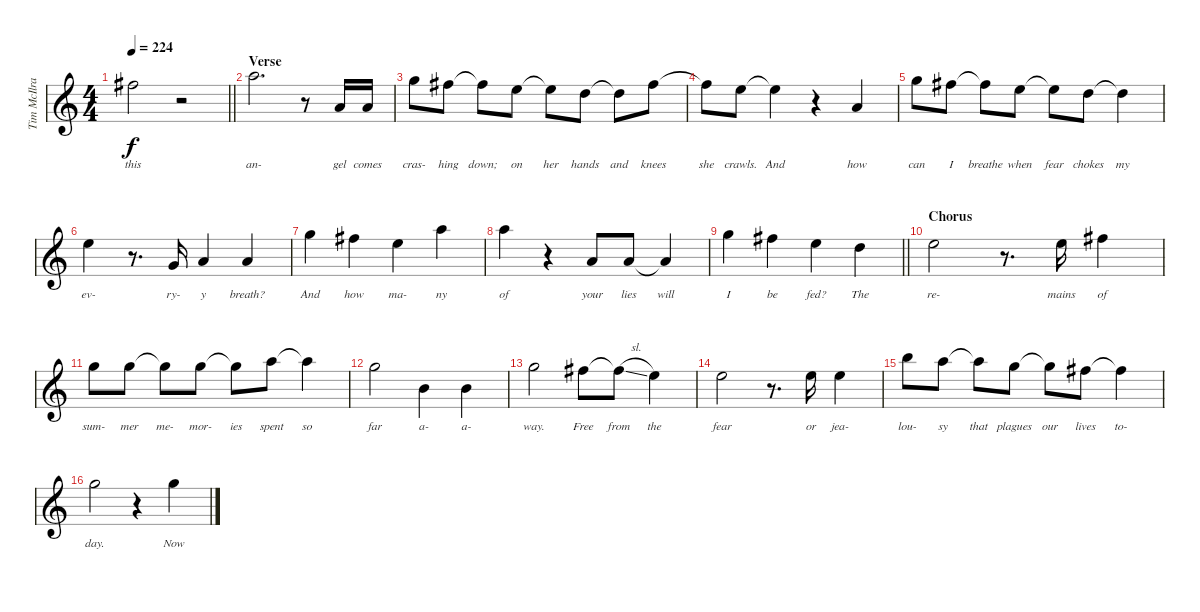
\track ("Tim McIlrath - Vocals" "Tim McIlra") {instrument distortionguitar}
\staff {score}
\tuning (E4 B3 G3 D3 A2 E2) {hide}
\ts (4 4)
\tempo 224
\clef g2
\barLineRight lightlight
\ks c
7.2.2{lyrics (0 "this") lyrics (1 "") lyrics (2 "") lyrics (3 "") lyrics (4 "") dy f} r.2 |
\section ("" "Verse")
10.2.2{d lyrics (0 "an-") lyrics (1 "") lyrics (2 "") lyrics (3 "") lyrics (4 "")} r.8 2.3.16{lyrics (0 "gel") lyrics (1 "") lyrics (2 "") lyrics (3 "") lyrics (4 "")} 2.3.16{lyrics (0 "comes") lyrics (1 "") lyrics (2 "") lyrics (3 "") lyrics (4 "")} |
8.2.8{lyrics (0 "cras-") lyrics (1 "") lyrics (2 "") lyrics (3 "") lyrics (4 "")} 7.2.8{lyrics (0 "hing") lyrics (1 "") lyrics (2 "") lyrics (3 "") lyrics (4 "")} 7.2{t}.8{lyrics (0 "down;") lyrics (1 "") lyrics (2 "") lyrics (3 "") lyrics (4 "")} 5.2.8{lyrics (0 "on") lyrics (1 "") lyrics (2 "") lyrics (3 "") lyrics (4 "")} 5.2{t}.8{lyrics (0 "her") lyrics (1 "") lyrics (2 "") lyrics (3 "") lyrics (4 "")} 3.2.8{lyrics (0 "hands") lyrics (1 "") lyrics (2 "") lyrics (3 "") lyrics (4 "")} 3.2{t}.8{lyrics (0 "and") lyrics (1 "") lyrics (2 "") lyrics (3 "") lyrics (4 "")} 7.2.8{lyrics (0 "knees") lyrics (1 "") lyrics (2 "") lyrics (3 "") lyrics (4 "")} |
7.2{t}.8{lyrics (0 "she") lyrics (1 "") lyrics (2 "") lyrics (3 "") lyrics (4 "")} 5.2.8{lyrics (0 "crawls.") lyrics (1 "") lyrics (2 "") lyrics (3 "") lyrics (4 "")} 5.2{t}.4{lyrics (0 "And") lyrics (1 "") lyrics (2 "") lyrics (3 "") lyrics (4 "")} r.4 2.3.4{lyrics (0 "how") lyrics (1 "") lyrics (2 "") lyrics (3 "") lyrics (4 "")} |
8.2.8{lyrics (0 "can") lyrics (1 "") lyrics (2 "") lyrics (3 "") lyrics (4 "")} 7.2.8{lyrics (0 "I") lyrics (1 "") lyrics (2 "") lyrics (3 "") lyrics (4 "")} 7.2{t}.8{lyrics (0 "breathe") lyrics (1 "") lyrics (2 "") lyrics (3 "") lyrics (4 "")} 5.2.8{lyrics (0 "when") lyrics (1 "") lyrics (2 "") lyrics (3 "") lyrics (4 "")} 5.2{t}.8{lyrics (0 "fear") lyrics (1 "") lyrics (2 "") lyrics (3 "") lyrics (4 "")} 3.2.8{lyrics (0 "chokes") lyrics (1 "") lyrics (2 "") lyrics (3 "") lyrics (4 "")} 3.2{t}.4{lyrics (0 "my") lyrics (1 "") lyrics (2 "") lyrics (3 "") lyrics (4 "")} |
5.2.4{lyrics (0 "ev-") lyrics (1 "") lyrics (2 "") lyrics (3 "") lyrics (4 "")} r.8{d} 0.3.16{lyrics (0 "ry-") lyrics (1 "") lyrics (2 "") lyrics (3 "") lyrics (4 "")} 2.3.4{lyrics (0 "y") lyrics (1 "") lyrics (2 "") lyrics (3 "") lyrics (4 "")} 2.3.4{lyrics (0 "breath?") lyrics (1 "") lyrics (2 "") lyrics (3 "") lyrics (4 "")} |
8.2.4{lyrics (0 "And") lyrics (1 "") lyrics (2 "") lyrics (3 "") lyrics (4 "")} 7.2.4{lyrics (0 "how") lyrics (1 "") lyrics (2 "") lyrics (3 "") lyrics (4 "")} 5.2.4{lyrics (0 "ma-") lyrics (1 "") lyrics (2 "") lyrics (3 "") lyrics (4 "")} 10.2.4{lyrics (0 "ny") lyrics (1 "") lyrics (2 "") lyrics (3 "") lyrics (4 "")} |
10.2.4{lyrics (0 "of") lyrics (1 "") lyrics (2 "") lyrics (3 "") lyrics (4 "")} r.4 2.3.8{lyrics (0 "your") lyrics (1 "") lyrics (2 "") lyrics (3 "") lyrics (4 "")} 2.3.8{lyrics (0 "lies") lyrics (1 "") lyrics (2 "") lyrics (3 "") lyrics (4 "")} 2.3{t}.4{lyrics (0 "will") lyrics (1 "") lyrics (2 "") lyrics (3 "") lyrics (4 "")} |
\barLineRight lightlight
8.2.4{lyrics (0 "I") lyrics (1 "") lyrics (2 "") lyrics (3 "") lyrics (4 "")} 7.2.4{lyrics (0 "be") lyrics (1 "") lyrics (2 "") lyrics (3 "") lyrics (4 "")} 5.2.4{lyrics (0 "fed?") lyrics (1 "") lyrics (2 "") lyrics (3 "") lyrics (4 "")} 3.2.4{lyrics (0 "The") lyrics (1 "") lyrics (2 "") lyrics (3 "") lyrics (4 "")} |
\section ("" "Chorus")
5.2.2{lyrics (0 "re-") lyrics (1 "") lyrics (2 "") lyrics (3 "") lyrics (4 "")} r.8{d} 5.2.16{lyrics (0 "mains") lyrics (1 "") lyrics (2 "") lyrics (3 "") lyrics (4 "")} 7.2.4{lyrics (0 "of") lyrics (1 "") lyrics (2 "") lyrics (3 "") lyrics (4 "")} |
8.2.8{lyrics (0 "sum-") lyrics (1 "") lyrics (2 "") lyrics (3 "") lyrics (4 "")} 8.2.8{lyrics (0 "mer") lyrics (1 "") lyrics (2 "") lyrics (3 "") lyrics (4 "")} 8.2{t}.8{lyrics (0 "me-") lyrics (1 "") lyrics (2 "") lyrics (3 "") lyrics (4 "")} 8.2.8{lyrics (0 "mor-") lyrics (1 "") lyrics (2 "") lyrics (3 "") lyrics (4 "")} 8.2{t}.8{lyrics (0 "ies") lyrics (1 "") lyrics (2 "") lyrics (3 "") lyrics (4 "")} 10.2.8{lyrics (0 "spent") lyrics (1 "") lyrics (2 "") lyrics (3 "") lyrics (4 "")} 10.2{t}.4{lyrics (0 "so") lyrics (1 "") lyrics (2 "") lyrics (3 "") lyrics (4 "")} |
8.2.2{lyrics (0 "far") lyrics (1 "") lyrics (2 "") lyrics (3 "") lyrics (4 "")} 4.3.4{lyrics (0 "a-") lyrics (1 "") lyrics (2 "") lyrics (3 "") lyrics (4 "")} 4.3.4{lyrics (0 "a-") lyrics (1 "") lyrics (2 "") lyrics (3 "") lyrics (4 "")} |
8.2.2{lyrics (0 "way.") lyrics (1 "") lyrics (2 "") lyrics (3 "") lyrics (4 "")} 7.2.8{lyrics (0 "Free") lyrics (1 "") lyrics (2 "") lyrics (3 "") lyrics (4 "")} 7.2{sl t}.8{lyrics (0 "from") lyrics (1 "") lyrics (2 "") lyrics (3 "") lyrics (4 "")} 5.2.4{lyrics (0 "the") lyrics (1 "") lyrics (2 "") lyrics (3 "") lyrics (4 "")} |
5.2.2{lyrics (0 "fear") lyrics (1 "") lyrics (2 "") lyrics (3 "") lyrics (4 "")} r.8{d} 5.2.16{lyrics (0 "or") lyrics (1 "") lyrics (2 "") lyrics (3 "") lyrics (4 "")} 5.2.4{lyrics (0 "jea-") lyrics (1 "") lyrics (2 "") lyrics (3 "") lyrics (4 "")} |
12.2.8{lyrics (0 "lou-") lyrics (1 "") lyrics (2 "") lyrics (3 "") lyrics (4 "")} 10.2.8{lyrics (0 "sy") lyrics (1 "") lyrics (2 "") lyrics (3 "") lyrics (4 "")} 10.2{t}.8{lyrics (0 "that") lyrics (1 "") lyrics (2 "") lyrics (3 "") lyrics (4 "")} 8.2.8{lyrics (0 "plagues") lyrics (1 "") lyrics (2 "") lyrics (3 "") lyrics (4 "")} 8.2{t}.8{lyrics (0 "our") lyrics (1 "") lyrics (2 "") lyrics (3 "") lyrics (4 "")} 7.2.8{lyrics (0 "lives") lyrics (1 "") lyrics (2 "") lyrics (3 "") lyrics (4 "")} 7.2{t}.4{lyrics (0 "to-") lyrics (1 "") lyrics (2 "") lyrics (3 "") lyrics (4 "")} |
8.2.2{lyrics (0 "day.") lyrics (1 "") lyrics (2 "") lyrics (3 "") lyrics (4 "")} r.4 8.2.4{lyrics (0 "Now") lyrics (1 "") lyrics (2 "") lyrics (3 "") lyrics (4 "")}
